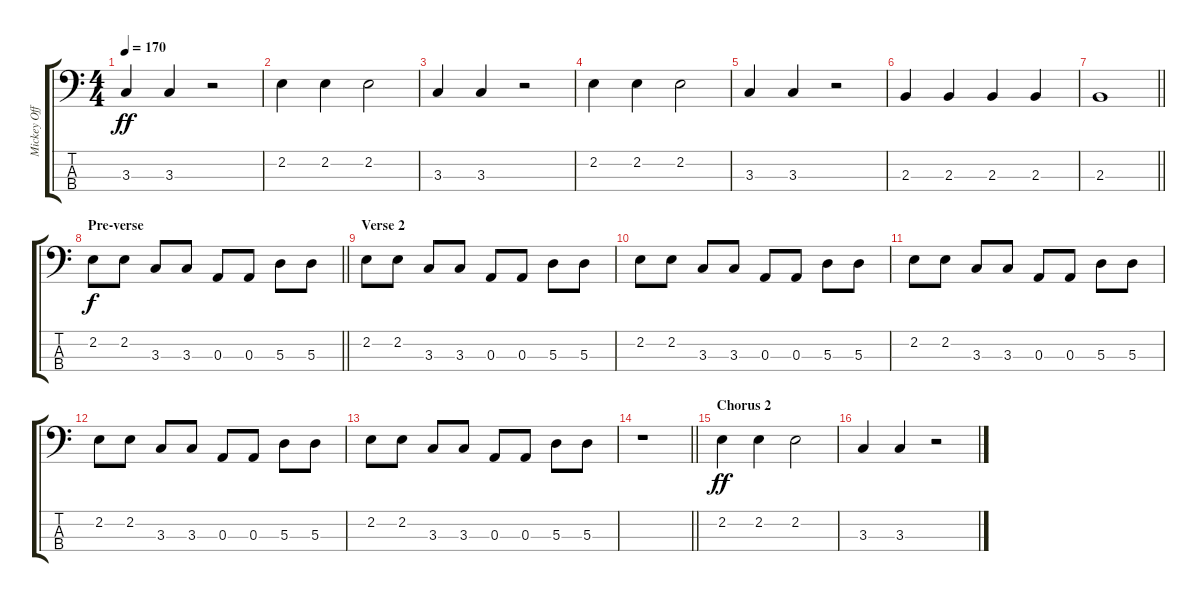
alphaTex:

\track ("Mickey Offender - Bass" "Mickey Off") {instrument distortionguitar}
\staff {score tabs}
\tuning (G2 D2 A1 E1) {hide}
\ts (4 4)
\tempo 170
\clef f4
\ks c
3.3.4{dy ff} 3.3.4 r.2 |
2.2.4 2.2.4 2.2.2 |
3.3.4 3.3.4 r.2 |
2.2.4 2.2.4 2.2.2 |
3.3.4 3.3.4 r.2 |
2.3.4 2.3.4 2.3.4 2.3.4 |
\barLineRight lightlight
2.3.1 |
\section ("" "Pre-verse")
\barLineRight lightlight
2.2.8{dy f} 2.2.8 3.3.8 3.3.8 0.3.8 0.3.8 5.3.8 5.3.8 |
\section ("" "Verse 2")
2.2.8 2.2.8 3.3.8 3.3.8 0.3.8 0.3.8 5.3.8 5.3.8 |
2.2.8 2.2.8 3.3.8 3.3.8 0.3.8 0.3.8 5.3.8 5.3.8 |
2.2.8 2.2.8 3.3.8 3.3.8 0.3.8 0.3.8 5.3.8 5.3.8 |
2.2.8 2.2.8 3.3.8 3.3.8 0.3.8 0.3.8 5.3.8 5.3.8 |
2.2.8 2.2.8 3.3.8 3.3.8 0.3.8 0.3.8 5.3.8 5.3.8 |
\barLineRight lightlight
r.1 |
\section ("" "Chorus 2")
2.2.4{dy ff} 2.2.4 2.2.2 |
3.3.4 3.3.4 r.2
